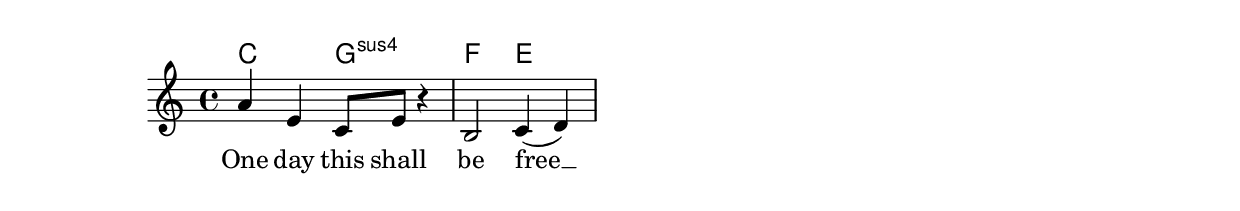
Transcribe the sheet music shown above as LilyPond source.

%% Do not edit this file; it is automatically
%% generated from LSR http://lsr.dsi.unimi.it
%% This file is in the public domain.
\version "2.13.20"

\header {
  lsrtags = "chords"

%% Translation of GIT committish: e0aa246e0ed1a86dc41a99ab79bff822d3320aa7
  texidoces = "
Al juntar nombres de acorde en cifrado americano, melodía y letra,
obtenemos una hoja guía de acordes o «lead sheet»:

"
  doctitlees = "Hoja guía de acordes o «lead sheet» sencilla"


%% Translation of GIT committish: 0a868be38a775ecb1ef935b079000cebbc64de40
 texidocde = "
Ein Liedblatt besteht aus Akkordbezeichnungen, einer Melodie und dem Liedtext:

"
  doctitlede = "Ein einfaches Liedblatt"

%% Translation of GIT committish: 9594a4569164407a146bbc4aad8be3a60a4725cf
  texidocfr = "
Assembler des noms d'accords, une mélodie et des paroles permet
d'obtenir la  partition d'un chanson :

"
  doctitlefr = "Chanson simple"

  texidoc = "
When put together, chord names, a melody, and lyrics form a lead sheet:

"
  doctitle = "Simple lead sheet"
} % begin verbatim

<<
  \chords { c2 g:sus4 f e }
  \relative c'' {
    a4 e c8 e r4
    b2 c4( d)
  }
  \addlyrics { One day this shall be free __ }
>>

